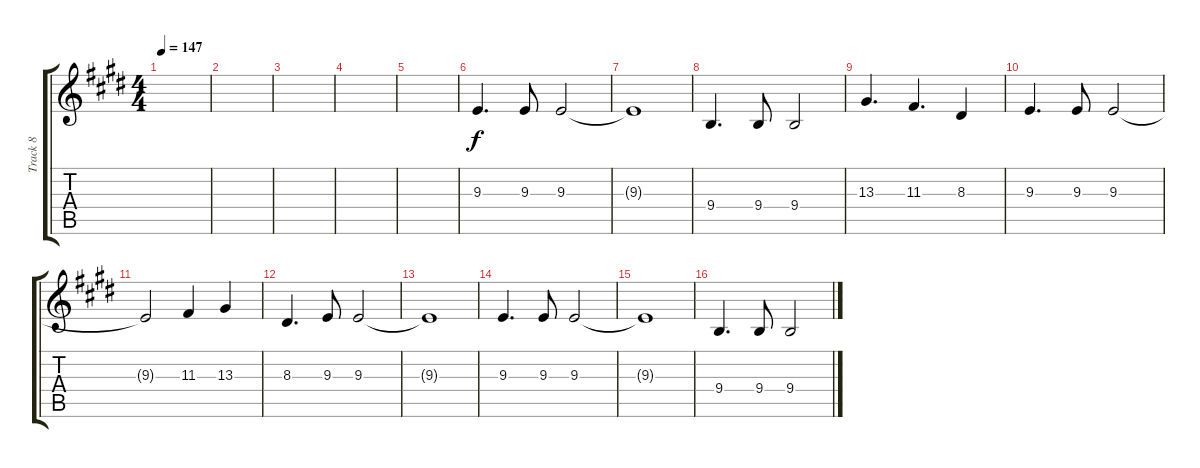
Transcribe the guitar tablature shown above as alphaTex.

\track ("Track 8" "Track 8") {instrument brightacousticpiano}
\staff {score tabs}
\tuning (E4 B3 G3 D3 A2 E2) {hide}
\ts (4 4)
\tempo 147
\clef g2
\ks e
|
|
|
|
|
9.3.4{d} 9.3.8 9.3.2 |
9.3{t}.1 |
9.4.4{d} 9.4.8 9.4.2 |
13.3.4{d} 11.3.4{d} 8.3.4 |
9.3.4{d} 9.3.8 9.3.2 |
9.3{t}.2 11.3.4 13.3.4 |
8.3.4{d} 9.3.8 9.3.2 |
9.3{t}.1 |
9.3.4{d} 9.3.8 9.3.2 |
9.3{t}.1 |
9.4.4{d} 9.4.8 9.4.2
